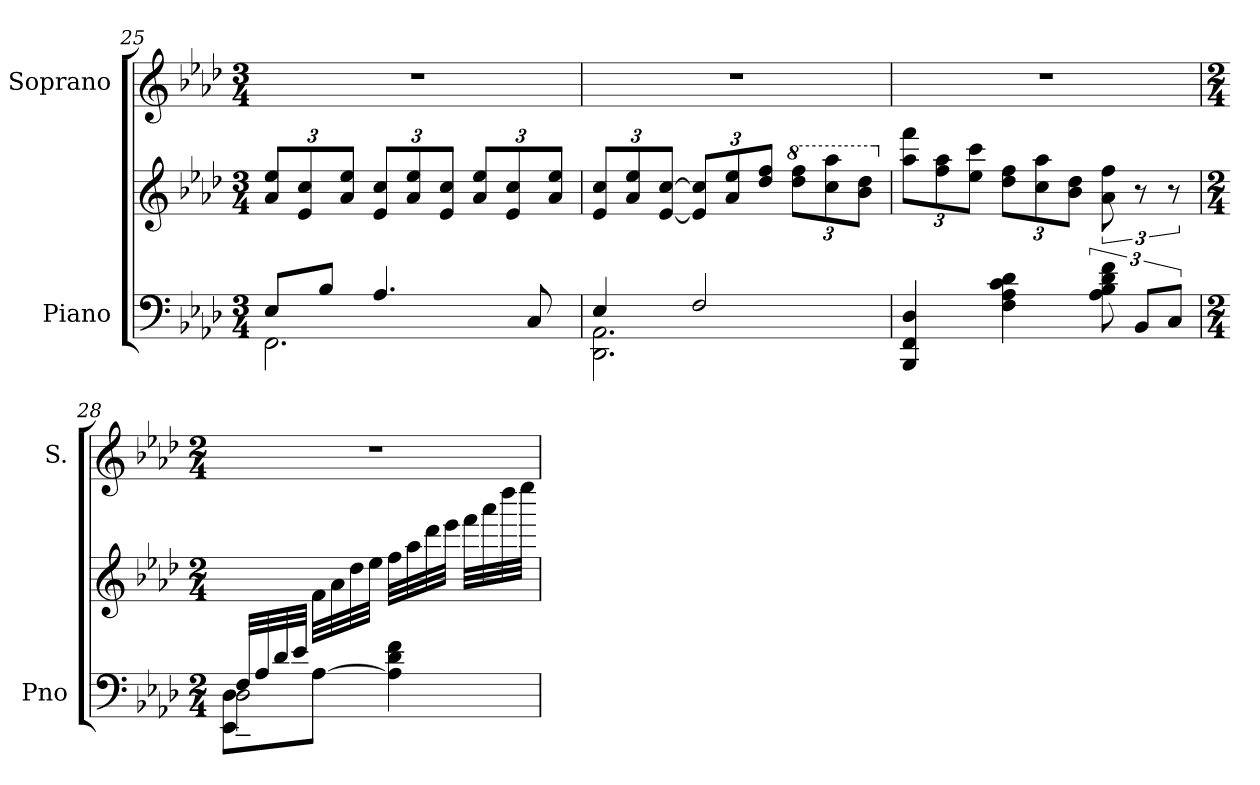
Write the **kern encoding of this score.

**kern	**kern	**kern
*part2	*part2	*part1
*staff3	*staff2	*staff1
*I"Piano	*	*I"Soprano
*I'Pno	*	*I'S.
*clefF4	*clefG2	*clefG2
*k[b-e-a-d-]	*k[b-e-a-d-]	*k[b-e-a-d-]
*A-:	*A-:	*A-:
*M3/4	*M3/4	*M3/4
=25	=25	=25
*^	*	*
*	*	*Xbrackettup	*
8E-/L	2.FF\	12ee-/ 12a-/L	2.r
.	.	12cc/ 12e-/	.
8B-/J	.	.	.
.	.	12ee-/ 12a-/J	.
4.A-/	.	12cc/ 12e-/L	.
.	.	12ee-/ 12a-/	.
.	.	12cc/ 12e-/J	.
.	.	12ee-/ 12a-/L	.
.	.	12cc/ 12e-/	.
8C/	.	.	.
.	.	12ee-/ 12a-/J	.
!!LO:LB:g=z
=26	=26	=26	=26
4E-/	2.AA-\ 2.DD-\	12cc/ 12e-/L	2.r
.	.	12ee-/ 12a-/	.
.	.	[12cc/ [<12e-/J	.
2F/	.	12cc/] 12e-/]L	.
.	.	12ee-/ 12a-/	.
.	.	12ff/ 12dd-/J	.
*	*	*8va	*
.	.	12fff\ 12ddd-\L	.
.	.	12aaa-\ 12ccc\	.
.	.	12ddd-\ 12bb-\J	.
*v	*v	*	*
=27	=27	=27
*	*X8va	*
4D-/ 4FF/ 4BBB-/	12fff\ 12aa-\L	2.r
.	12aa-\ 12ff\	.
.	12ccc\ 12ee-\J	.
4d-\ 4c\ 4A-\ 4F\	12ff\ 12dd-\L	.
.	12aa-\ 12cc\	.
.	12dd-\ 12b-\J	.
*	*brackettup	*
12f\ 12d-\ 12B-\ 12A-\	12ff\ 12a-\	.
12BB-/L	12r	.
12C/J	12r	.
=28	=28	=28
*M2/4	*M2/4	*M2/4
*^	*	*
*	*^	*	*
32F/LLL	2D-~<\	8D-\ 8EE-\L	8ryy	2r
32A-/	.	.	.	.
32d-/	.	.	.	.
32e-/JJJ	.	.	.	.
4.ryy	.	[<8A-\J	32f\LLL	.
.	.	.	32a-\	.
.	.	.	32dd-\	.
.	.	.	32ee-\JJJ	.
.	.	4f\ 4d-\ 4A-\]	32ff\LLL	.
.	.	.	32aa-\	.
.	.	.	32ddd-\	.
.	.	.	32eee-\JJJ	.
.	.	.	32fff\LLL	.
.	.	.	32aaa-\	.
.	.	.	32dddd-\	.
.	.	.	32eeee-\JJJ	.
*v	*v	*v	*	*
=	=	=
*-	*-	*-
